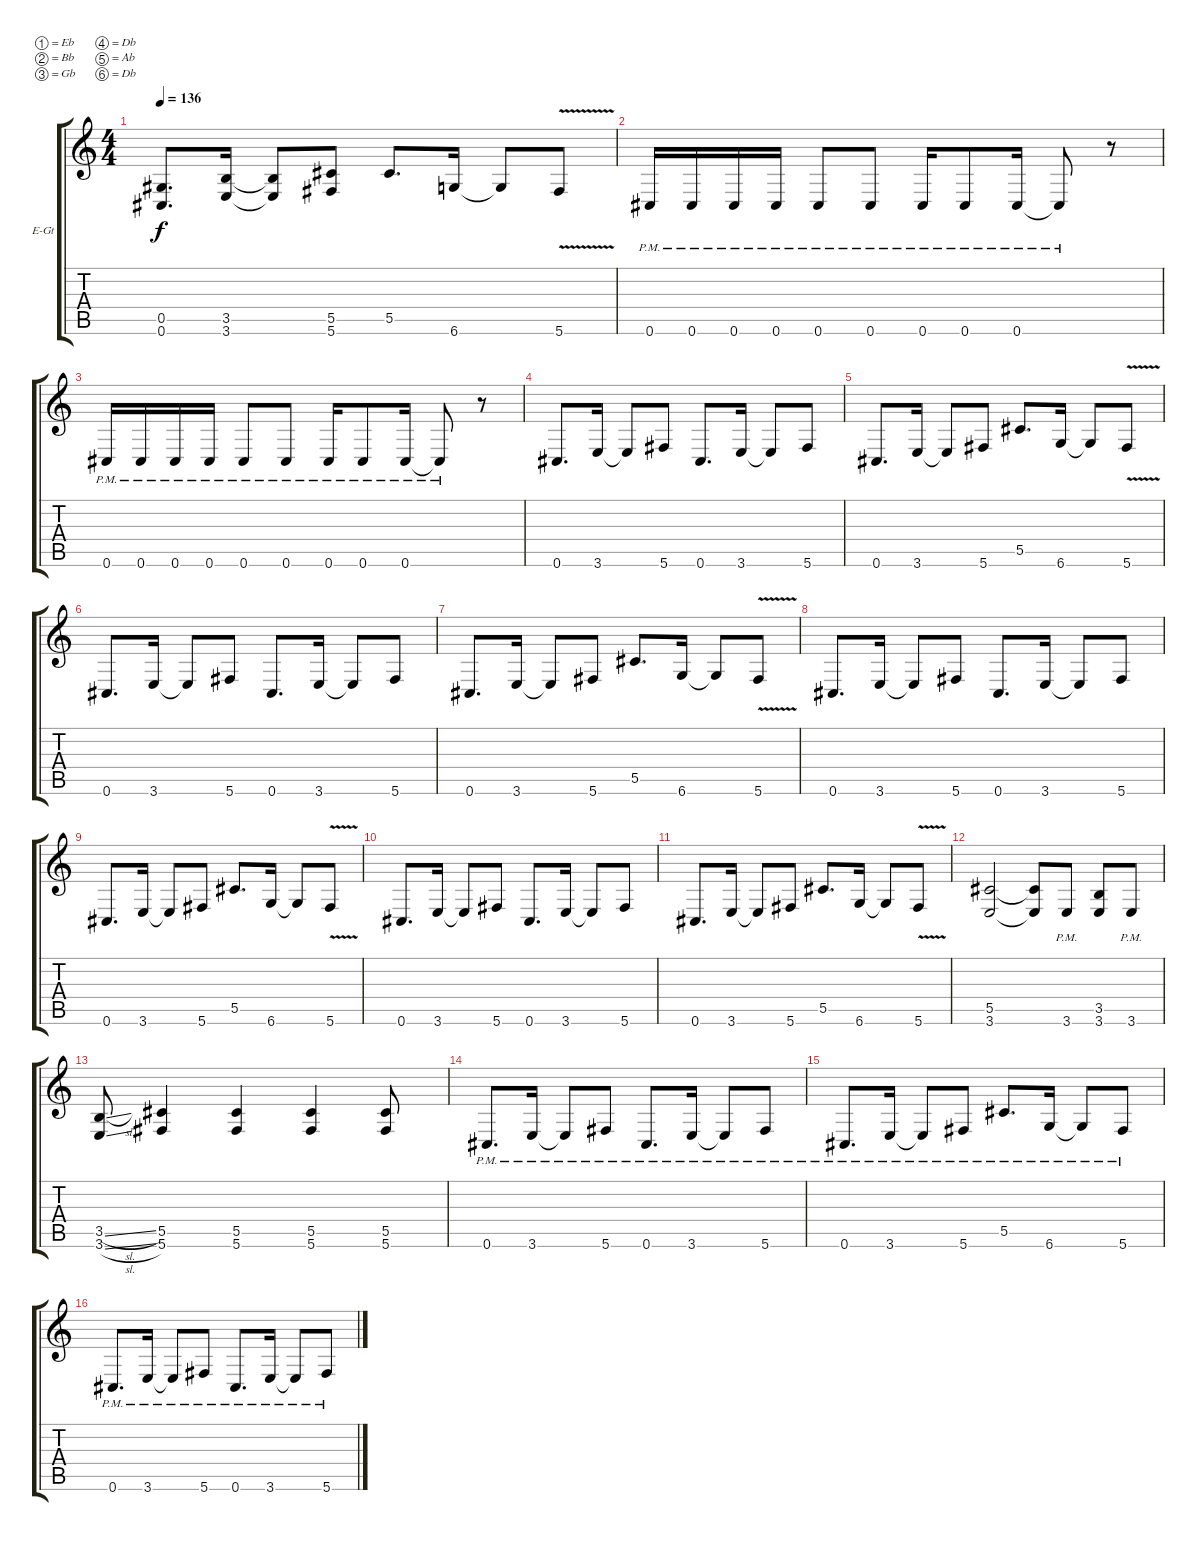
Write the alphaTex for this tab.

\defaultSystemsLayout 4
\bracketExtendMode groupsimilarinstruments
\firstSystemTrackNameOrientation horizontal
\otherSystemsTrackNameOrientation horizontal
\track ("James Hetfield (Dist Gtr.)" "E-Gt") {instrument distortionguitar}
\staff {score tabs}
\tuning (Eb4 Bb3 Gb3 Db3 Ab2 Db2)
\ts (4 4)
\tempo 136
\clef g2
\ks c
(0.6 0.5).8{d dy f} (3.5 3.6).16 (3.6{t} 3.5{t}).8 (5.6 5.5).8 5.5.8{d} 6.6.16 6.6{t}.8 5.6{v}.8 |
0.6{pm}.16 0.6{pm}.16 0.6{pm}.16 0.6{pm}.16 0.6{pm}.8 0.6{pm}.8 0.6{pm}.16 0.6{pm}.8 0.6{pm}.16 0.6{pm t}.8 r.8 |
0.6{pm}.16 0.6{pm}.16 0.6{pm}.16 0.6{pm}.16 0.6{pm}.8 0.6{pm}.8 0.6{pm}.16 0.6{pm}.8 0.6{pm}.16 0.6{pm t}.8 r.8 |
0.6.8{d} 3.6.16 3.6{t}.8 5.6.8 0.6.8{d} 3.6.16 3.6{t}.8 5.6.8 |
0.6.8{d} 3.6.16 3.6{t}.8 5.6.8 5.5.8{d} 6.6.16 6.6{t}.8 5.6{v}.8 |
0.6.8{d} 3.6.16 3.6{t}.8 5.6.8 0.6.8{d} 3.6.16 3.6{t}.8 5.6.8 |
0.6.8{d} 3.6.16 3.6{t}.8 5.6.8 5.5.8{d} 6.6.16 6.6{t}.8 5.6{v}.8 |
0.6.8{d} 3.6.16 3.6{t}.8 5.6.8 0.6.8{d} 3.6.16 3.6{t}.8 5.6.8 |
0.6.8{d} 3.6.16 3.6{t}.8 5.6.8 5.5.8{d} 6.6.16 6.6{t}.8 5.6{v}.8 |
0.6.8{d} 3.6.16 3.6{t}.8 5.6.8 0.6.8{d} 3.6.16 3.6{t}.8 5.6.8 |
0.6.8{d} 3.6.16 3.6{t}.8 5.6.8 5.5.8{d} 6.6.16 6.6{t}.8 5.6{v}.8 |
(3.6 5.5).2 (5.5{t} 3.6{t}).8 3.6{pm}.8 (3.6 3.5).8 3.6{pm}.8 |
(3.6{sl} 3.5{sl}).8 (5.6 5.5).4 (5.6 5.5).4 (5.5 5.6).4 (5.6 5.5).8 |
0.6{pm}.8{d} 3.6{pm}.16 3.6{pm t}.8 5.6{pm}.8 0.6{pm}.8{d} 3.6{pm}.16 3.6{pm t}.8 5.6{pm}.8 |
0.6{pm}.8{d} 3.6{pm}.16 3.6{pm t}.8 5.6{pm}.8 5.5{pm}.8{d} 6.6{pm}.16 6.6{pm t}.8 5.6{pm}.8 |
0.6{pm}.8{d} 3.6{pm}.16 3.6{pm t}.8 5.6{pm}.8 0.6{pm}.8{d} 3.6{pm}.16 3.6{pm t}.8 5.6{pm}.8
